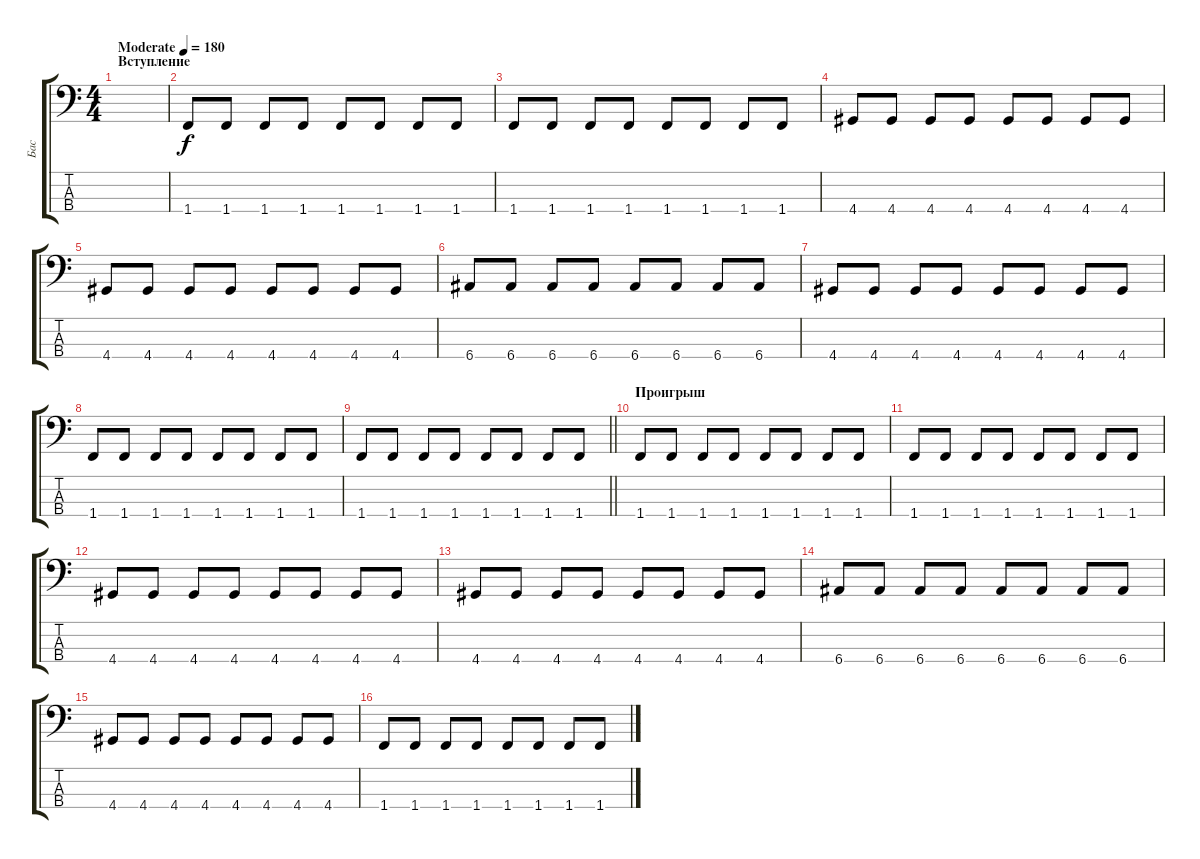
\track ("Бас" "Бас") {instrument electricbassfinger}
\staff {score tabs}
\tuning (G2 D2 A1 E1) {hide}
\ts (4 4)
\section ("" "Вступление")
\tempo (180 "Moderate")
\clef f4
\ks c
|
1.4.8 1.4.8 1.4.8 1.4.8 1.4.8 1.4.8 1.4.8 1.4.8 |
1.4.8 1.4.8 1.4.8 1.4.8 1.4.8 1.4.8 1.4.8 1.4.8 |
4.4.8 4.4.8 4.4.8 4.4.8 4.4.8 4.4.8 4.4.8 4.4.8 |
4.4.8 4.4.8 4.4.8 4.4.8 4.4.8 4.4.8 4.4.8 4.4.8 |
6.4.8 6.4.8 6.4.8 6.4.8 6.4.8 6.4.8 6.4.8 6.4.8 |
4.4.8 4.4.8 4.4.8 4.4.8 4.4.8 4.4.8 4.4.8 4.4.8 |
1.4.8 1.4.8 1.4.8 1.4.8 1.4.8 1.4.8 1.4.8 1.4.8 |
\barLineRight lightlight
1.4.8 1.4.8 1.4.8 1.4.8 1.4.8 1.4.8 1.4.8 1.4.8 |
\section ("" "Проигрыш")
1.4.8 1.4.8 1.4.8 1.4.8 1.4.8 1.4.8 1.4.8 1.4.8 |
1.4.8 1.4.8 1.4.8 1.4.8 1.4.8 1.4.8 1.4.8 1.4.8 |
4.4.8 4.4.8 4.4.8 4.4.8 4.4.8 4.4.8 4.4.8 4.4.8 |
4.4.8 4.4.8 4.4.8 4.4.8 4.4.8 4.4.8 4.4.8 4.4.8 |
6.4.8 6.4.8 6.4.8 6.4.8 6.4.8 6.4.8 6.4.8 6.4.8 |
4.4.8 4.4.8 4.4.8 4.4.8 4.4.8 4.4.8 4.4.8 4.4.8 |
1.4.8 1.4.8 1.4.8 1.4.8 1.4.8 1.4.8 1.4.8 1.4.8
